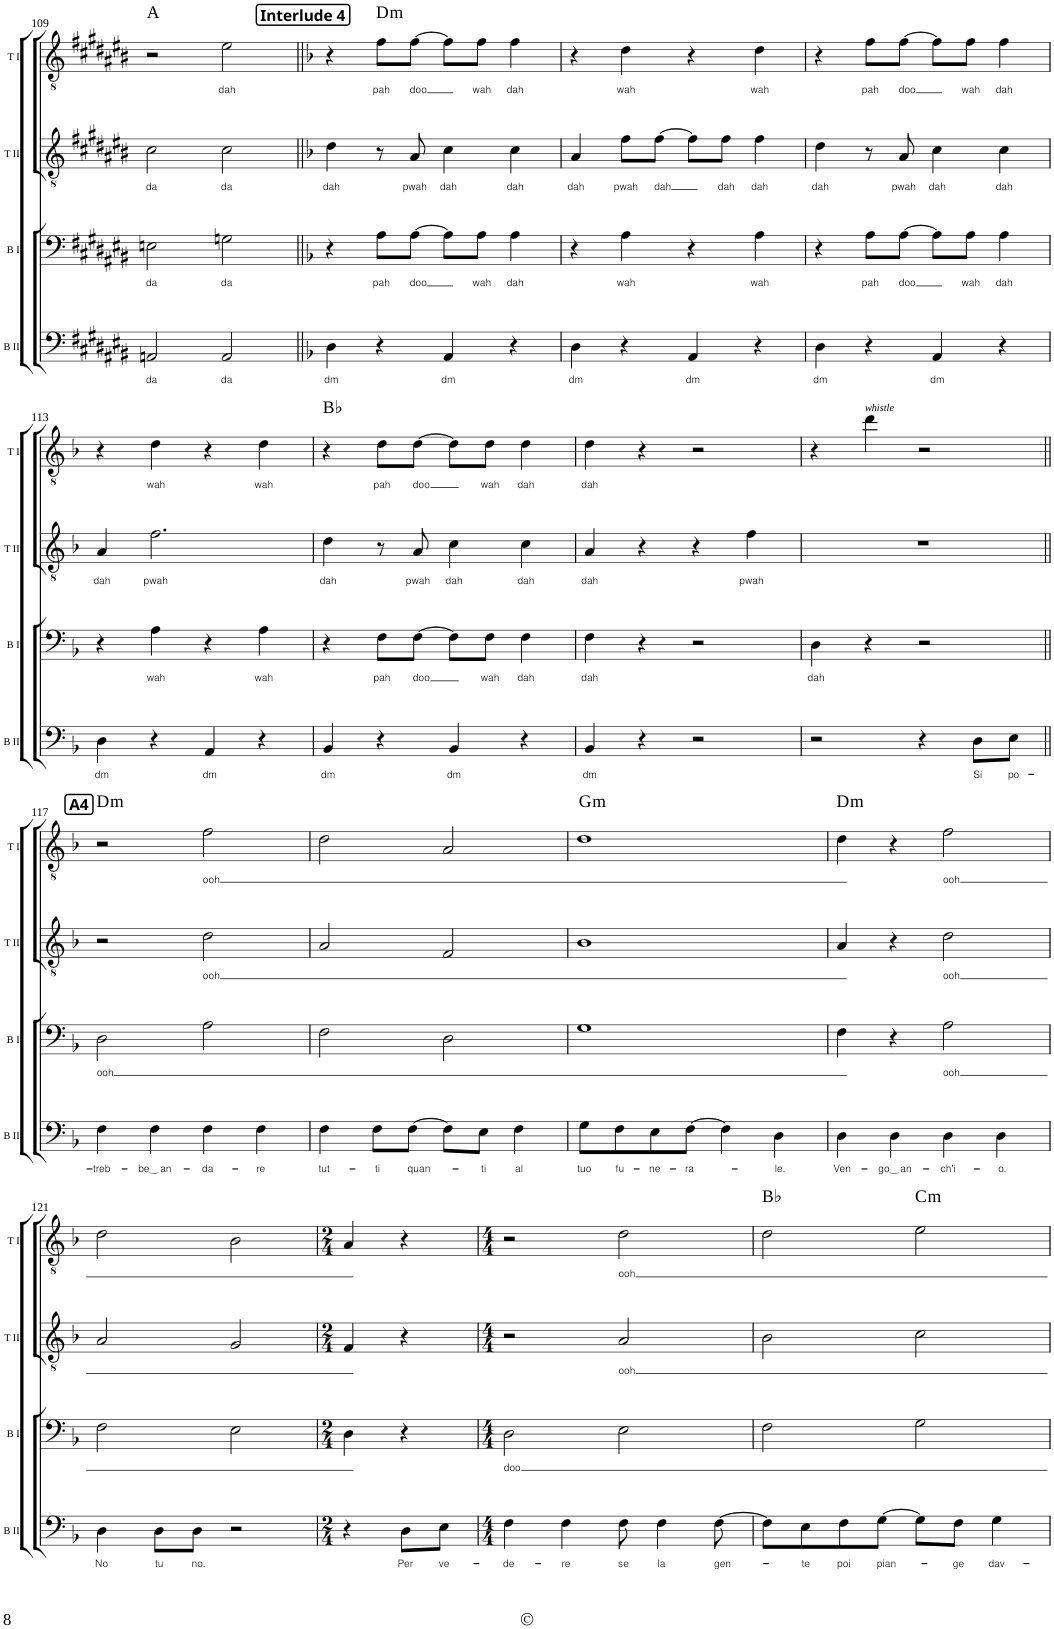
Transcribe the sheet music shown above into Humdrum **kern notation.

**kern	**text	**kern	**text	**kern	**text	**kern	**text	**harte
*part4	*part4	*part3	*part3	*part2	*part2	*part1	*part1	*part1
*staff4	*staff4	*staff3	*staff3	*staff2	*staff2	*staff1	*staff1	*
*I"Bas II	*	*I"Bass I	*	*I"Tenor II	*	*I"Tenor I	*	*
*I'B II	*	*I'B I	*	*I'T II	*	*I'T I	*	*
!!LO:PB:g=z
*clefF4	*	*clefF4	*	*clefGv2	*	*clefGv2	*	*
*k[f#c#g#d#a#e#b#]	*	*k[f#c#g#d#a#e#b#]	*	*k[f#c#g#d#a#e#b#]	*	*k[f#c#g#d#a#e#b#]	*	*
*M4/4	*	*M4/4	*	*M4/4	*	*M4/4	*	*
=109	=109	=109	=109	=109	=109	=109	=109	=109
!	!LO:LY:b	!	!LO:LY:b	!	!LO:LY:b	!	!	!
2AAn/	da	2En\	da	2c#\	da	2r	.	A:maj
!	!LO:LY:b	!	!LO:LY:b	!	!LO:LY:b	!	!LO:LY:b	!
2AA/	da	2Gn\	da	2c#\	da	2e#\	dah	.
!!LO:REH:place=s1:a:B:cj:fs=10.5:t=Interlude 4
=110||	=110||	=110||	=110||	=110||	=110||	=110||	=110||	=110||
*k[b-]	*	*k[b-]	*	*k[b-]	*	*k[b-]	*	*
!	!LO:LY:b	!	!	!	!LO:LY:b	!	!	!
4D\	dm	4r	.	4d\	dah	4r	.	.
!	!	!	!LO:LY:b	!	!	!	!LO:LY:b	!LO:H:kt=m
4r	.	8A\L	pah	8r	.	8f\L	pah	D:min
!	!	!	!LO:LY:b	!	!LO:LY:b	!	!LO:LY:b	!
.	.	[8A\J	doo	8A/	pwah	[8f\J	doo	.
!	!LO:LY:b	!	!	!	!LO:LY:b	!	!	!
4AA/	dm	8A\L]	.	4c\	dah	8f\L]	.	.
!	!	!	!LO:LY:b	!	!	!	!LO:LY:b	!
.	.	8A\J	wah	.	.	8f\J	wah	.
!	!	!	!LO:LY:b	!	!LO:LY:b	!	!LO:LY:b	!
4r	.	4A\	dah	4c\	dah	4f\	dah	.
=111	=111	=111	=111	=111	=111	=111	=111	=111
!	!LO:LY:b	!	!	!	!LO:LY:b	!	!	!
4D\	dm	4r	.	4A/	dah	4r	.	.
!	!	!	!LO:LY:b	!	!LO:LY:b	!	!LO:LY:b	!
4r	.	4A\	wah	8f\L	pwah	4d\	wah	.
!	!	!	!	!	!LO:LY:b	!	!	!
.	.	.	.	[8f\J	dah	.	.	.
!	!LO:LY:b	!	!	!	!	!	!	!
4AA/	dm	4r	.	8f\L]	.	4r	.	.
!	!	!	!	!	!LO:LY:b	!	!	!
.	.	.	.	8f\J	dah	.	.	.
!	!	!	!LO:LY:b	!	!LO:LY:b	!	!LO:LY:b	!
4r	.	4A\	wah	4f\	dah	4d\	wah	.
=112	=112	=112	=112	=112	=112	=112	=112	=112
!	!LO:LY:b	!	!	!	!LO:LY:b	!	!	!
4D\	dm	4r	.	4d\	dah	4r	.	.
!	!	!	!LO:LY:b	!	!	!	!LO:LY:b	!
4r	.	8A\L	pah	8r	.	8f\L	pah	.
!	!	!	!LO:LY:b	!	!LO:LY:b	!	!LO:LY:b	!
.	.	[8A\J	doo	8A/	pwah	[8f\J	doo	.
!	!LO:LY:b	!	!	!	!LO:LY:b	!	!	!
4AA/	dm	8A\L]	.	4c\	dah	8f\L]	.	.
!	!	!	!LO:LY:b	!	!	!	!LO:LY:b	!
.	.	8A\J	wah	.	.	8f\J	wah	.
!	!	!	!LO:LY:b	!	!LO:LY:b	!	!LO:LY:b	!
4r	.	4A\	dah	4c\	dah	4f\	dah	.
!!LO:LB:g=z
=113	=113	=113	=113	=113	=113	=113	=113	=113
!	!LO:LY:b	!	!	!	!LO:LY:b	!	!	!
4D\	dm	4r	.	4A/	dah	4r	.	.
!	!	!	!LO:LY:b	!	!LO:LY:b	!	!LO:LY:b	!
4r	.	4A\	wah	2.f\	pwah	4d\	wah	.
!	!LO:LY:b	!	!	!	!	!	!	!
4AA/	dm	4r	.	.	.	4r	.	.
!	!	!	!LO:LY:b	!	!	!	!LO:LY:b	!
4r	.	4A\	wah	.	.	4d\	wah	.
=114	=114	=114	=114	=114	=114	=114	=114	=114
!	!LO:LY:b	!	!	!	!LO:LY:b	!	!	!
4BB-/	dm	4r	.	4d\	dah	4r	.	Bb:maj
!	!	!	!LO:LY:b	!	!	!	!LO:LY:b	!
4r	.	8F\L	pah	8r	.	8d\L	pah	.
!	!	!	!LO:LY:b	!	!LO:LY:b	!	!LO:LY:b	!
.	.	[8F\J	doo	8A/	pwah	[8d\J	doo	.
!	!LO:LY:b	!	!	!	!LO:LY:b	!	!	!
4BB-/	dm	8F\L]	.	4c\	dah	8d\L]	.	.
!	!	!	!LO:LY:b	!	!	!	!LO:LY:b	!
.	.	8F\J	wah	.	.	8d\J	wah	.
!	!	!	!LO:LY:b	!	!LO:LY:b	!	!LO:LY:b	!
4r	.	4F\	dah	4c\	dah	4d\	dah	.
=115	=115	=115	=115	=115	=115	=115	=115	=115
!	!LO:LY:b	!	!LO:LY:b	!	!LO:LY:b	!	!LO:LY:b	!
4BB-/	dm	4F\	dah	4A/	dah	4d\	dah	.
4r	.	4r	.	4r	.	4r	.	.
2r	.	2r	.	4r	.	2r	.	.
!	!	!	!	!	!LO:LY:b	!	!	!
.	.	.	.	4f\	pwah	.	.	.
=116	=116	=116	=116	=116	=116	=116	=116	=116
!	!	!	!LO:LY:b	!	!	!	!	!
2r	.	4D\	dah	1r	.	4r	.	.
!	!	!	!	!	!	!LO:TX:a:i:t=whistle	!	!
.	.	4r	.	.	.	4dd\	.	.
4r	.	2r	.	.	.	2r	.	.
!	!LO:LY:b	!	!	!	!	!	!	!
8D\L	Si	.	.	.	.	.	.	.
!	!LO:LY:b	!	!	!	!	!	!	!
8E\J	po-	.	.	.	.	.	.	.
!!LO:LB:g=z
!!LO:REH:place=s1:a:B:cj:fs=10.5:t=A4
=117||	=117||	=117||	=117||	=117||	=117||	=117||	=117||	=117||
!	!LO:LY:b	!	!LO:LY:b	!	!	!	!	!LO:H:kt=m
4F\	-treb-	2D\	ooh	2r	.	2r	.	D:min
!	!LO:LY:b	!	!	!	!	!	!	!
4F\	be an	.	.	.	.	.	.	.
!	!LO:LY:b	!	!	!	!LO:LY:b	!	!LO:LY:b	!
4F\	-da-	2A\	.	2d\	ooh	2f\	ooh	.
!	!LO:LY:b	!	!	!	!	!	!	!
4F\	-re	.	.	.	.	.	.	.
=118	=118	=118	=118	=118	=118	=118	=118	=118
!	!LO:LY:b	!	!	!	!	!	!	!
4F\	tut-	2F\	.	2A/	.	2d\	.	.
!	!LO:LY:b	!	!	!	!	!	!	!
8F\L	-ti	.	.	.	.	.	.	.
!	!LO:LY:b	!	!	!	!	!	!	!
[8F\J	quan-	.	.	.	.	.	.	.
8F\L]	.	2D\	.	2F/	.	2A/	.	.
!	!LO:LY:b	!	!	!	!	!	!	!
8E\J	-ti	.	.	.	.	.	.	.
!	!LO:LY:b	!	!	!	!	!	!	!
4F\	al	.	.	.	.	.	.	.
=119	=119	=119	=119	=119	=119	=119	=119	=119
!	!LO:LY:b	!	!	!	!	!	!	!LO:H:kt=m
8G\L	tuo	1G	.	1B-	.	1d	.	G:min
!	!LO:LY:b	!	!	!	!	!	!	!
8F\	fu-	.	.	.	.	.	.	.
!	!LO:LY:b	!	!	!	!	!	!	!
8E\	-ne-	.	.	.	.	.	.	.
!	!LO:LY:b	!	!	!	!	!	!	!
[8F\J	-ra-	.	.	.	.	.	.	.
4F\]	.	.	.	.	.	.	.	.
!	!LO:LY:b	!	!	!	!	!	!	!
4D\	-le.	.	.	.	.	.	.	.
=120	=120	=120	=120	=120	=120	=120	=120	=120
!	!LO:LY:b	!	!	!	!	!	!	!LO:H:kt=m
4D\	Ven-	4F\	.	4A/	.	4d\	.	D:min
!	!LO:LY:b	!	!	!	!	!	!	!
4D\	go an	4r	.	4r	.	4r	.	.
!	!LO:LY:b	!	!LO:LY:b	!	!LO:LY:b	!	!LO:LY:b	!
4D\	-ch'i-	2A\	ooh	2d\	ooh	2f\	ooh	.
!	!LO:LY:b	!	!	!	!	!	!	!
4D\	-o.	.	.	.	.	.	.	.
!!LO:LB:g=z
=121	=121	=121	=121	=121	=121	=121	=121	=121
!	!LO:LY:b	!	!	!	!	!	!	!
4D\	No	2F\	.	2A/	.	2d\	.	.
!	!LO:LY:b	!	!	!	!	!	!	!
8D\L	tu	.	.	.	.	.	.	.
!	!LO:LY:b	!	!	!	!	!	!	!
8D\J	no.	.	.	.	.	.	.	.
2r	.	2E\	.	2G/	.	2B-\	.	.
=122	=122	=122	=122	=122	=122	=122	=122	=122
*M2/4	*	*M2/4	*	*M2/4	*	*M2/4	*	*
4r	.	4D\	.	4F/	.	4A/	.	.
!	!LO:LY:b	!	!	!	!	!	!	!
8D\L	Per	4r	.	4r	.	4r	.	.
!	!LO:LY:b	!	!	!	!	!	!	!
8E\J	ve-	.	.	.	.	.	.	.
=123	=123	=123	=123	=123	=123	=123	=123	=123
*M4/4	*	*M4/4	*	*M4/4	*	*M4/4	*	*
!	!LO:LY:b	!	!LO:LY:b	!	!	!	!	!
4F\	-de-	2D\	doo	2r	.	2r	.	.
!	!LO:LY:b	!	!	!	!	!	!	!
4F\	-re	.	.	.	.	.	.	.
!	!LO:LY:b	!	!	!	!LO:LY:b	!	!LO:LY:b	!
8F\	se	2E\	.	2A/	ooh	2d\	ooh	.
!	!LO:LY:b	!	!	!	!	!	!	!
4F\	la	.	.	.	.	.	.	.
!	!LO:LY:b	!	!	!	!	!	!	!
[8F\	gen-	.	.	.	.	.	.	.
=124	=124	=124	=124	=124	=124	=124	=124	=124
8F\L]	.	2F\	.	2B-\	.	2d\	.	Bb:maj
!	!LO:LY:b	!	!	!	!	!	!	!
8E\	-te	.	.	.	.	.	.	.
!	!LO:LY:b	!	!	!	!	!	!	!
8F\	poi	.	.	.	.	.	.	.
!	!LO:LY:b	!	!	!	!	!	!	!
[8G\J	pian-	.	.	.	.	.	.	.
!	!	!	!	!	!	!	!	!LO:H:kt=m
8G\L]	.	2G\	.	2c\	.	2e\	.	C:min
!	!LO:LY:b	!	!	!	!	!	!	!
8F\J	-ge	.	.	.	.	.	.	.
!	!LO:LY:b	!	!	!	!	!	!	!
4G\	dav-	.	.	.	.	.	.	.
=	=	=	=	=	=	=	=	=
*-	*-	*-	*-	*-	*-	*-	*-	*-
